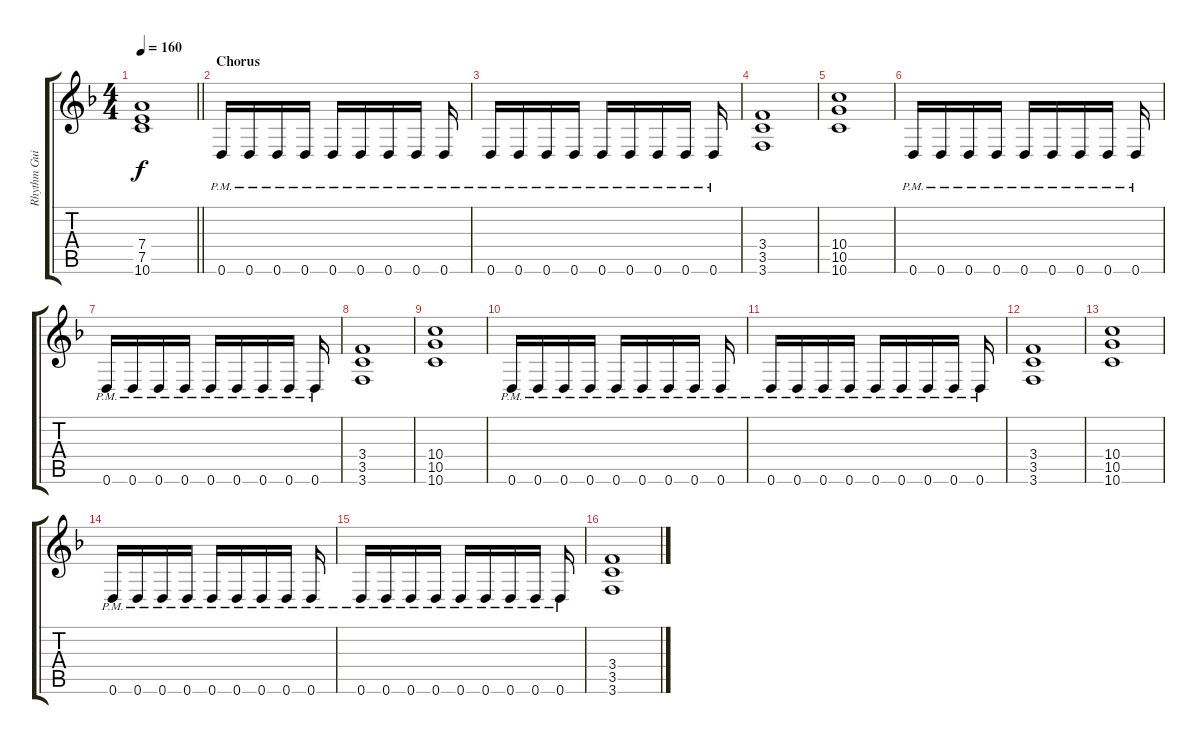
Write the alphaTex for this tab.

\track ("Rhythm Guitar (Gus + Bob)" "Rhythm Gui") {instrument distortionguitar}
\staff {score tabs}
\tuning (E4 B3 G3 D3 A2 D2) {hide}
\ts (4 4)
\tempo 160
\clef g2
\barLineRight lightlight
\ks dminor
(7.4{t} 7.5{t} 10.6{t}).1{dy f} |
\section ("" "Chorus")
0.6{pm}.16 0.6{pm}.16 0.6{pm}.16 0.6{pm}.16 0.6{pm}.16 0.6{pm}.16 0.6{pm}.16 0.6{pm}.16 0.6{pm}.16 |
0.6{pm}.16 0.6{pm}.16 0.6{pm}.16 0.6{pm}.16 0.6{pm}.16 0.6{pm}.16 0.6{pm}.16 0.6{pm}.16 0.6{pm}.16 |
(3.4 3.5 3.6).1 |
(10.4 10.5 10.6).1 |
0.6{pm}.16 0.6{pm}.16 0.6{pm}.16 0.6{pm}.16 0.6{pm}.16 0.6{pm}.16 0.6{pm}.16 0.6{pm}.16 0.6{pm}.16 |
0.6{pm}.16 0.6{pm}.16 0.6{pm}.16 0.6{pm}.16 0.6{pm}.16 0.6{pm}.16 0.6{pm}.16 0.6{pm}.16 0.6{pm}.16 |
(3.4 3.5 3.6).1 |
(10.4 10.5 10.6).1 |
0.6{pm}.16 0.6{pm}.16 0.6{pm}.16 0.6{pm}.16 0.6{pm}.16 0.6{pm}.16 0.6{pm}.16 0.6{pm}.16 0.6{pm}.16 |
0.6{pm}.16 0.6{pm}.16 0.6{pm}.16 0.6{pm}.16 0.6{pm}.16 0.6{pm}.16 0.6{pm}.16 0.6{pm}.16 0.6{pm}.16 |
(3.4 3.5 3.6).1 |
(10.4 10.5 10.6).1 |
0.6{pm}.16 0.6{pm}.16 0.6{pm}.16 0.6{pm}.16 0.6{pm}.16 0.6{pm}.16 0.6{pm}.16 0.6{pm}.16 0.6{pm}.16 |
0.6{pm}.16 0.6{pm}.16 0.6{pm}.16 0.6{pm}.16 0.6{pm}.16 0.6{pm}.16 0.6{pm}.16 0.6{pm}.16 0.6{pm}.16 |
(3.4 3.5 3.6).1
